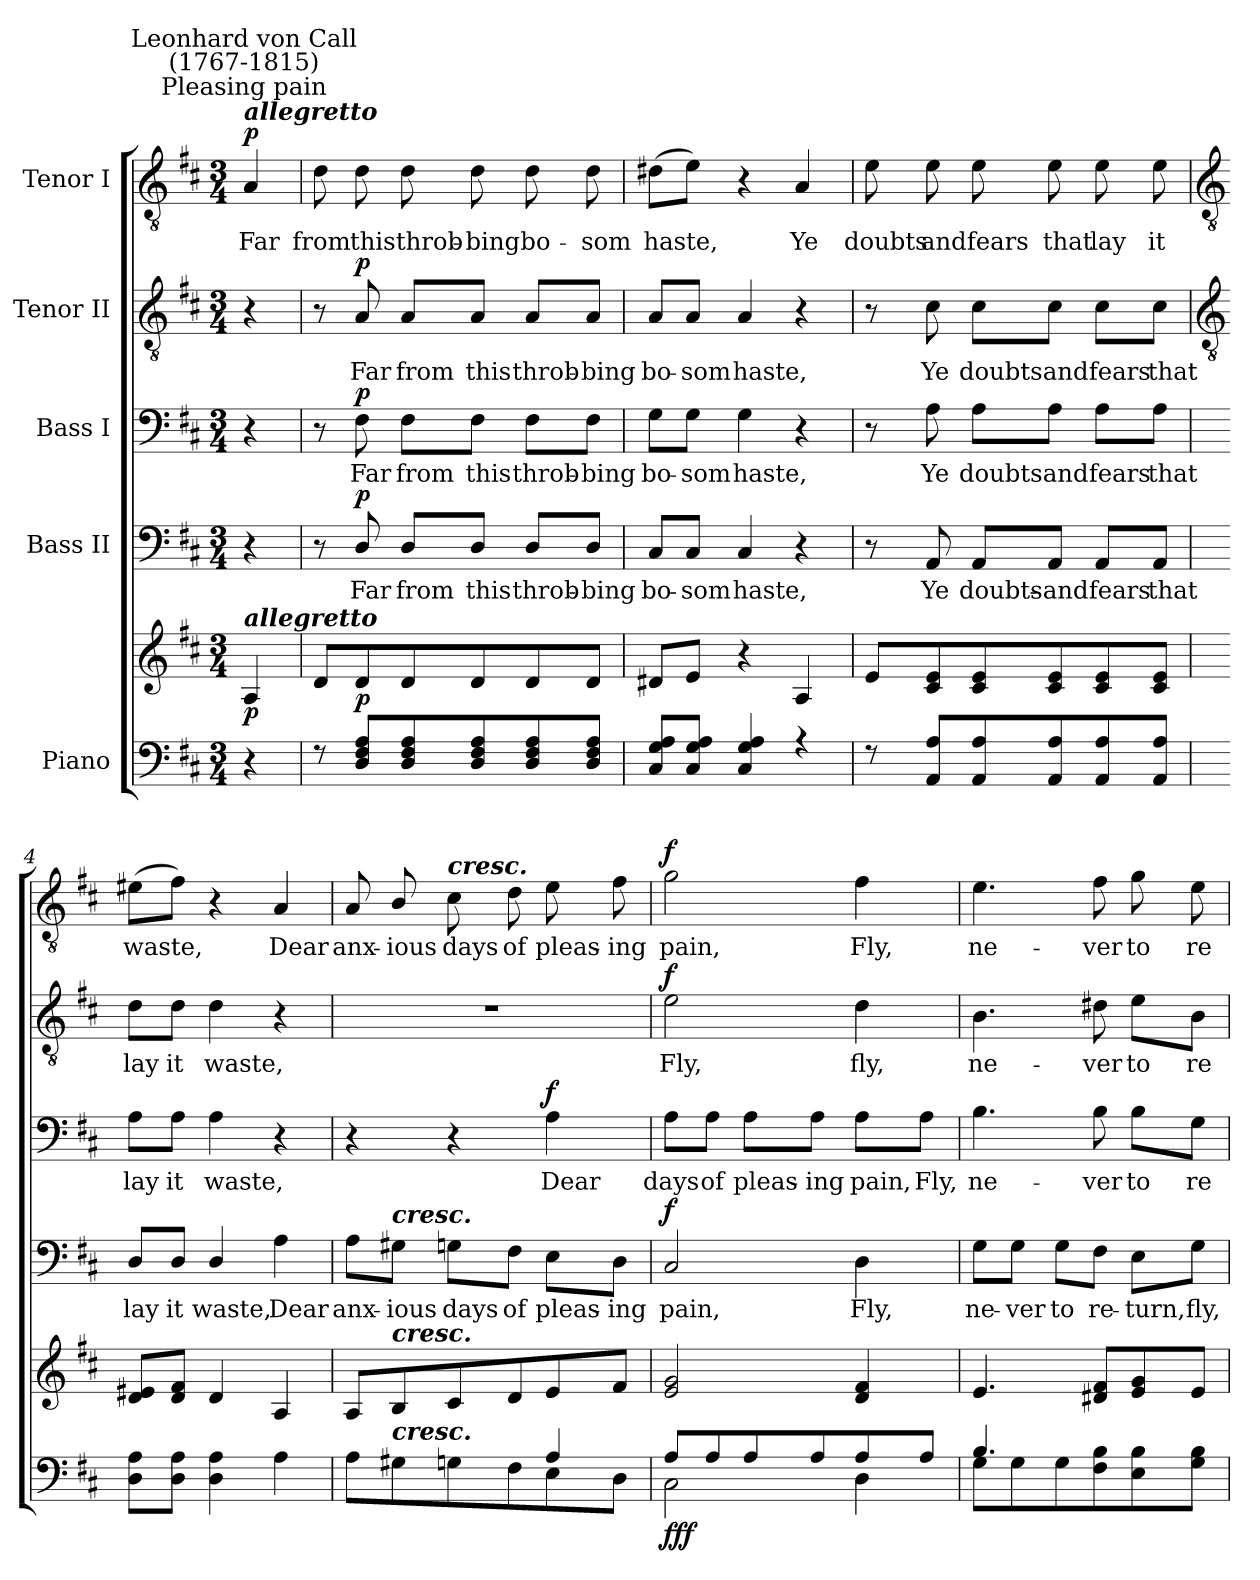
**kern	**kern	**dynam	**kern	**text	**dynam	**kern	**text	**dynam	**kern	**text	**dynam	**kern	**text	**dynam
*part5	*part5	*part5	*part4	*part4	*part4	*part3	*part3	*part3	*part2	*part2	*part2	*part1	*part1	*part1
*staff6	*staff5	*staff5/6	*staff4	*staff4	*staff4	*staff3	*staff3	*staff3	*staff2	*staff2	*staff2	*staff1	*staff1	*staff1
*I"Piano	*	*	*I"Bass II	*	*	*I"Bass I	*	*	*I"Tenor II	*	*	*I"Tenor I	*	*
*clefF4	*clefG2	*	*clefF4	*	*	*clefF4	*	*	*clefGv2	*	*	*clefGv2	*	*
*k[f#c#]	*k[f#c#]	*	*k[f#c#]	*	*	*k[f#c#]	*	*	*k[f#c#]	*	*	*k[f#c#]	*	*
*D:	*D:	*	*D:	*	*	*D:	*	*	*D:	*	*	*D:	*	*
*M3/4	*M3/4	*	*M3/4	*	*	*M3/4	*	*	*M3/4	*	*	*M3/4	*	*
*MM92	*MM92	*	*MM92	*	*	*MM92	*	*	*MM92	*	*	*MM92	*	*
=	=	=	=	=	=	=	=	=	=	=	=	=	=	=
*^	*	*	*	*	*	*	*	*	*	*	*	*	*	*
!	!	!	!	!	!	!	!	!	!	!	!	!	!LO:TX:a:Bi:t=allegretto	!	!
!	!	!	!	!	!	!	!	!	!	!	!	!	!LO:TX:a:cj:t=Pleasing pain	!	!
!	!	!	!	!	!	!	!	!	!	!	!	!	!LO:TX:a:cj:t=Leonhard von Call\n(1767-1815)	!	!
!	!	!LO:TX:a:Bi:t=allegretto	!	!	!	!	!	!	!	!	!	!	!	!	!
!	!	!	!LO:DY:b	!	!	!	!	!	!	!	!	!	!	!LO:LY:b	!LO:DY:b
4r	4ryy	4A	p	4r	.	.	4r	.	.	4r	.	.	4A	Far	p
=1	=1	=1	=1	=1	=1	=1	=1	=1	=1	=1	=1	=1	=1	=1	=1
!	!LO:N:vis=1	!	!	!	!	!	!	!	!	!	!	!	!	!LO:LY:b	!
8r	2.ryy	8dL	.	8r	.	.	8r	.	.	8r	.	.	8d	from	.
!	!	!	!LO:DY:a=2	!	!LO:LY:b	!LO:DY:b	!	!LO:LY:b	!LO:DY:b	!	!LO:LY:b	!LO:DY:b	!	!LO:LY:b	!
8D 8F# 8AL	.	8d	p	8D/	Far	p	8F#	Far	p	8A	Far	p	8d	this	.
!	!	!	!	!	!LO:LY:b	!	!	!LO:LY:b	!	!	!LO:LY:b	!	!	!LO:LY:b	!
8D 8F# 8A	.	8d	.	8D/L	from	.	8F#\L	from	.	8A/L	from	.	8d	throb-	.
!	!	!	!	!	!LO:LY:b	!	!	!LO:LY:b	!	!	!LO:LY:b	!	!	!LO:LY:b	!
8D 8F# 8A	.	8d	.	8D/J	this	.	8F#\J	this	.	8A/J	this	.	8d	-bing	.
!	!	!	!	!	!LO:LY:b	!	!	!LO:LY:b	!	!	!LO:LY:b	!	!	!LO:LY:b	!
8D 8F# 8A	.	8d	.	8D/L	throb-	.	8F#\L	throb-	.	8A/L	throb-	.	8d	bo-	.
!	!	!	!	!	!LO:LY:b	!	!	!LO:LY:b	!	!	!LO:LY:b	!	!	!LO:LY:b	!
8D 8F# 8AJ	.	8dJ	.	8D/J	-bing	.	8F#\J	-bing	.	8A/J	-bing	.	8d	-som	.
=2	=2	=2	=2	=2	=2	=2	=2	=2	=2	=2	=2	=2	=2	=2	=2
!	!LO:N:vis=1	!	!	!	!LO:LY:b	!	!	!LO:LY:b	!	!	!LO:LY:b	!	!	!LO:LY:b	!
8C# 8G 8AL	2.ryy	8d#XL	.	8C#/L	bo-	.	8G\L	bo-	.	8A/L	bo-	.	(>8d#XL	haste,	.
!	!	!	!	!	!LO:LY:b	!	!	!LO:LY:b	!	!	!LO:LY:b	!	!	!	!
8C# 8G 8AJ	.	8eJ	.	8C#/J	-som	.	8G\J	-som	.	8A/J	-som	.	8eJ)	.	.
!	!	!	!	!	!LO:LY:b	!	!	!LO:LY:b	!	!	!LO:LY:b	!	!	!	!
4C# 4G 4A	.	4r	.	4C#	haste,	.	4G	haste,	.	4A	haste,	.	4r	.	.
!	!	!	!	!	!	!	!	!	!	!	!	!	!	!LO:LY:b	!
4r	.	4A	.	4r	.	.	4r	.	.	4r	.	.	4A	Ye	.
=3	=3	=3	=3	=3	=3	=3	=3	=3	=3	=3	=3	=3	=3	=3	=3
!	!LO:N:vis=1	!	!	!	!	!	!	!	!	!	!	!	!	!LO:LY:b	!
8r	2.ryy	8eL	.	8r	.	.	8r	.	.	8r	.	.	8e	doubts	.
!	!	!	!	!	!LO:LY:b	!	!	!LO:LY:b	!	!	!LO:LY:b	!	!	!LO:LY:b	!
8AA 8AL	.	8c# 8e	.	8AA	Ye	.	8A	Ye	.	8c#	Ye	.	8e	and	.
!	!	!	!	!	!LO:LY:b	!	!	!LO:LY:b	!	!	!LO:LY:b	!	!	!LO:LY:b	!
8AA 8A	.	8c# 8e	.	8AA/L	doubts-	.	8A\L	doubts	.	8c#\L	doubts	.	8e	fears	.
!	!	!	!	!	!LO:LY:b	!	!	!LO:LY:b	!	!	!LO:LY:b	!	!	!LO:LY:b	!
8AA 8A	.	8c# 8e	.	8AA/J	-and	.	8A\J	and	.	8c#\J	and	.	8e	that	.
!	!	!	!	!	!LO:LY:b	!	!	!LO:LY:b	!	!	!LO:LY:b	!	!	!LO:LY:b	!
8AA 8A	.	8c# 8e	.	8AA/L	fears	.	8A\L	fears	.	8c#\L	fears	.	8e	lay	.
!	!	!	!	!	!LO:LY:b	!	!	!LO:LY:b	!	!	!LO:LY:b	!	!	!LO:LY:b	!
8AA 8AJ	.	8c# 8eJ	.	8AA/J	that	.	8A\J	that	.	8c#\J	that	.	8e	it	.
!!LO:LB:g=z
=4	=4	=4	=4	=4	=4	=4	=4	=4	=4	=4	=4	=4	=4	=4	=4
*	*	*	*	*	*	*	*	*	*	*clefGv2	*	*	*clefGv2	*	*
!	!	!	!	!	!LO:LY:b	!	!	!LO:LY:b	!	!	!LO:LY:b	!	!	!LO:LY:b	!
2.ryy	8D\ 8A\L	8d 8e#XL	.	8D/L	lay	.	8A\L	lay	.	8d\L	lay	.	(>8e#XL	waste,	.
!	!	!	!	!	!LO:LY:b	!	!	!LO:LY:b	!	!	!LO:LY:b	!	!	!	!
.	8D\ 8A\J	8d 8f#J	.	8D/J	it	.	8A\J	it	.	8d\J	it	.	8f#J)	.	.
!	!	!	!	!	!LO:LY:b	!	!	!LO:LY:b	!	!	!LO:LY:b	!	!	!	!
.	4D\ 4A\	4d	.	4D/	waste,	.	4A	waste,	.	4d	waste,	.	4r	.	.
!	!	!	!	!	!LO:LY:b	!	!	!	!	!	!	!	!	!LO:LY:b	!
.	4A\	4A	.	4A	Dear	.	4r	.	.	4r	.	.	4A	Dear	.
=5	=5	=5	=5	=5	=5	=5	=5	=5	=5	=5	=5	=5	=5	=5	=5
!	!	!	!	!	!LO:LY:b	!	!	!	!	!LO:N:vis=1	!	!	!	!LO:LY:b	!
2ryy	8A\L	8AL	.	8A\L	anx-	.	4r	.	.	2.r	.	.	8A	anx-	.
!	!	!	!	!LO:TX:a:Bi:t=cresc.	!	!	!	!	!	!	!	!	!	!	!
!	!	!LO:TX:a:Bi:t=cresc.	!	!	!	!	!	!	!	!	!	!	!	!	!
!	!LO:TX:a:Bi:t=cresc.	!	!	!	!	!	!	!	!	!	!	!	!	!	!
!	!	!	!	!	!LO:LY:b	!	!	!	!	!	!	!	!	!LO:LY:b	!
.	8G#X\	8B	.	8G#X\J	-ious	.	.	.	.	.	.	.	8B/	-ious	.
!	!	!	!	!	!	!	!	!	!	!	!	!	!LO:TX:a:Bi:t=cresc.	!	!
!	!	!	!	!	!LO:LY:b	!	!	!	!	!	!	!	!	!LO:LY:b	!
.	8Gn\	8c#	.	8Gn\L	days	.	4r	.	.	.	.	.	8c#	days	.
!	!	!	!	!	!LO:LY:b	!	!	!	!	!	!	!	!	!LO:LY:b	!
.	8F#\	8d	.	8F#\J	of	.	.	.	.	.	.	.	8d	of	.
!	!	!	!	!	!LO:LY:b	!	!	!LO:LY:b	!LO:DY:b	!	!	!	!	!LO:LY:b	!
4A/	8E\	8e	.	8E\L	pleas-	.	4A	Dear	f	.	.	.	8e	pleas-	.
!	!	!	!	!	!LO:LY:b	!	!	!	!	!	!	!	!	!LO:LY:b	!
.	8D\J	8f#J	.	8D\J	-ing	.	.	.	.	.	.	.	8f#	-ing	.
=6	=6	=6	=6	=6	=6	=6	=6	=6	=6	=6	=6	=6	=6	=6	=6
!	!	!	!LO:DY:b=2	!	!LO:LY:b	!	!	!LO:LY:b	!	!	!LO:LY:b	!	!	!LO:LY:b	!
!	!	!	!LO:DY:n=1:b=2	!	!	!	!	!	!	!	!	!	!	!	!
!	!	!	!LO:DY:n=2:b	!	!	!LO:DY:b	!	!	!	!	!	!LO:DY:b	!	!	!LO:DY:b
8A/L	2C#\	2e 2g	f f f	2C#	pain,	f	8A\L	days	.	2e	Fly,	f	2g	pain,	f
!	!	!	!	!	!	!	!	!LO:LY:b	!	!	!	!	!	!	!
8A/	.	.	.	.	.	.	8A\J	of	.	.	.	.	.	.	.
!	!	!	!	!	!	!	!	!LO:LY:b	!	!	!	!	!	!	!
8A/	.	.	.	.	.	.	8A\L	pleas-	.	.	.	.	.	.	.
!	!	!	!	!	!	!	!	!LO:LY:b	!	!	!	!	!	!	!
8A/	.	.	.	.	.	.	8A\J	-ing	.	.	.	.	.	.	.
!	!	!	!	!	!LO:LY:b	!	!	!LO:LY:b	!	!	!LO:LY:b	!	!	!LO:LY:b	!
8A/	4D\	4d 4f#	.	4D\	Fly,	.	8A\L	pain,	.	4d	fly,	.	4f#	Fly,	.
!	!	!	!	!	!	!	!	!LO:LY:b	!	!	!	!	!	!	!
8A/J	.	.	.	.	.	.	8A\J	Fly,	.	.	.	.	.	.	.
=7	=7	=7	=7	=7	=7	=7	=7	=7	=7	=7	=7	=7	=7	=7	=7
!	!	!	!	!	!LO:LY:b	!	!	!LO:LY:b	!	!	!LO:LY:b	!	!	!LO:LY:b	!
4.B/	8G\L	4.e	.	8G\L	ne-	.	4.B	ne-	.	4.B	ne-	.	4.e	ne-	.
!	!	!	!	!	!LO:LY:b	!	!	!	!	!	!	!	!	!	!
.	8G\	.	.	8G\J	-ver	.	.	.	.	.	.	.	.	.	.
!	!	!	!	!	!LO:LY:b	!	!	!	!	!	!	!	!	!	!
.	8G\	.	.	8G\L	to	.	.	.	.	.	.	.	.	.	.
!	!	!	!	!	!LO:LY:b	!	!	!LO:LY:b	!	!	!LO:LY:b	!	!	!LO:LY:b	!
8ryy	8F#\ 8B\	8d#X 8f#L	.	8F#\J	re-	.	8B	-ver	.	8d#X	-ver	.	8f#	-ver	.
!	!	!	!	!	!LO:LY:b	!	!	!LO:LY:b	!	!	!LO:LY:b	!	!	!LO:LY:b	!
4ryy	8E\ 8B\	8e 8g	.	8E\L	-turn,	.	8B\L	to	.	8e\L	to	.	8g	to	.
!	!	!	!	!	!LO:LY:b	!	!	!LO:LY:b	!	!	!LO:LY:b	!	!	!LO:LY:b	!
.	8G\ 8B\J	8eJ	.	8G\J	fly,	.	8G\J	re-	.	8B\J	re-	.	8e	re-	.
*v	*v	*	*	*	*	*	*	*	*	*	*	*	*	*	*
=	=	=	=	=	=	=	=	=	=	=	=	=	=	=
*-	*-	*-	*-	*-	*-	*-	*-	*-	*-	*-	*-	*-	*-	*-
